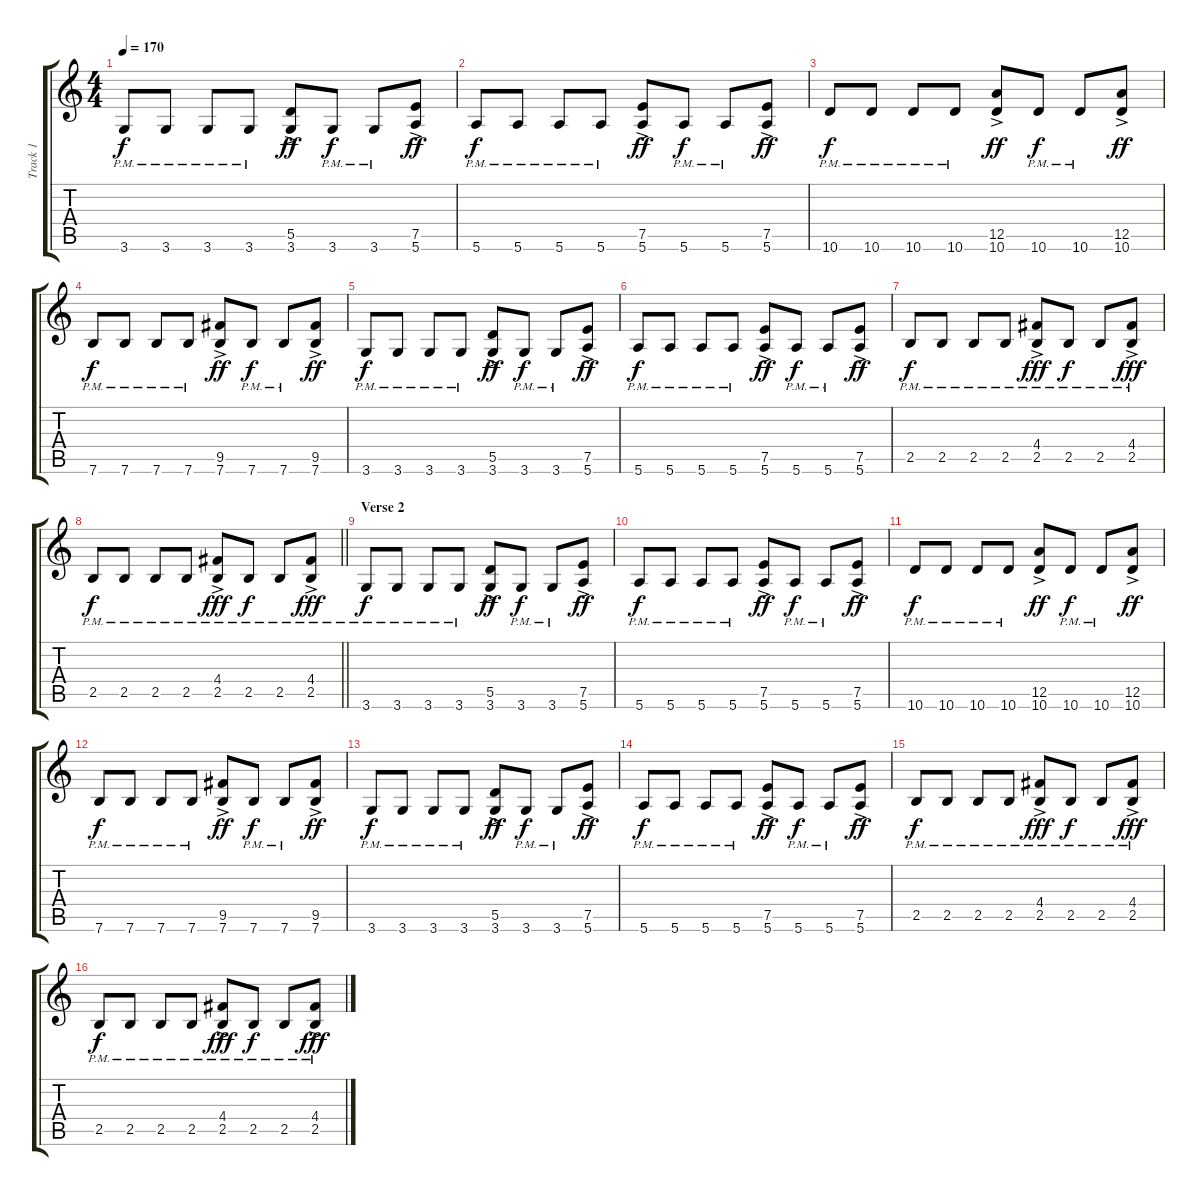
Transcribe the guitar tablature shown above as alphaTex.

\track ("Track 1" "Track 1") {instrument distortionguitar}
\staff {score tabs}
\tuning (E4 B3 G3 D3 A2 E2) {hide}
\ts (4 4)
\tempo 170
\clef g2
\ks c
3.6{pm}.8{dy f} 3.6{pm}.8 3.6{pm}.8 3.6{pm}.8 (5.5{ac} 3.6{ac}).8{dy ff} 3.6{pm}.8{dy f} 3.6{pm}.8 (7.5{ac} 5.6{ac}).8{dy ff} |
5.6{pm}.8{dy f} 5.6{pm}.8 5.6{pm}.8 5.6{pm}.8 (7.5{ac} 5.6{ac}).8{dy ff} 5.6{pm}.8{dy f} 5.6{pm}.8 (7.5{ac} 5.6{ac}).8{dy ff} |
10.6{pm}.8{dy f} 10.6{pm}.8 10.6{pm}.8 10.6{pm}.8 (12.5{ac} 10.6{ac}).8{dy ff} 10.6{pm}.8{dy f} 10.6{pm}.8 (12.5{ac} 10.6{ac}).8{dy ff} |
7.6{pm}.8{dy f} 7.6{pm}.8 7.6{pm}.8 7.6{pm}.8 (9.5{ac} 7.6{ac}).8{dy ff} 7.6{pm}.8{dy f} 7.6{pm}.8 (9.5{ac} 7.6{ac}).8{dy ff} |
3.6{pm}.8{dy f} 3.6{pm}.8 3.6{pm}.8 3.6{pm}.8 (5.5{ac} 3.6{ac}).8{dy ff} 3.6{pm}.8{dy f} 3.6{pm}.8 (7.5{ac} 5.6{ac}).8{dy ff} |
5.6{pm}.8{dy f} 5.6{pm}.8 5.6{pm}.8 5.6{pm}.8 (7.5{ac} 5.6{ac}).8{dy ff} 5.6{pm}.8{dy f} 5.6{pm}.8 (7.5{ac} 5.6{ac}).8{dy ff} |
2.5{pm}.8{dy f} 2.5{pm}.8 2.5{pm}.8 2.5{pm}.8 (4.4{ac} 2.5{ac pm}).8{dy fff} 2.5{pm}.8{dy f} 2.5{pm}.8 (4.4{ac} 2.5{ac pm}).8{dy fff} |
\barLineRight lightlight
2.5{pm}.8{dy f} 2.5{pm}.8 2.5{pm}.8 2.5{pm}.8 (4.4{ac} 2.5{ac pm}).8{dy fff} 2.5{pm}.8{dy f} 2.5{pm}.8 (4.4{ac} 2.5{ac pm}).8{dy fff} |
\section ("" "Verse 2")
3.6{pm}.8{dy f} 3.6{pm}.8 3.6{pm}.8 3.6{pm}.8 (5.5{ac} 3.6{ac}).8{dy ff} 3.6{pm}.8{dy f} 3.6{pm}.8 (7.5{ac} 5.6{ac}).8{dy ff} |
5.6{pm}.8{dy f} 5.6{pm}.8 5.6{pm}.8 5.6{pm}.8 (7.5{ac} 5.6{ac}).8{dy ff} 5.6{pm}.8{dy f} 5.6{pm}.8 (7.5{ac} 5.6{ac}).8{dy ff} |
10.6{pm}.8{dy f} 10.6{pm}.8 10.6{pm}.8 10.6{pm}.8 (12.5{ac} 10.6{ac}).8{dy ff} 10.6{pm}.8{dy f} 10.6{pm}.8 (12.5{ac} 10.6{ac}).8{dy ff} |
7.6{pm}.8{dy f} 7.6{pm}.8 7.6{pm}.8 7.6{pm}.8 (9.5{ac} 7.6{ac}).8{dy ff} 7.6{pm}.8{dy f} 7.6{pm}.8 (9.5{ac} 7.6{ac}).8{dy ff} |
3.6{pm}.8{dy f} 3.6{pm}.8 3.6{pm}.8 3.6{pm}.8 (5.5{ac} 3.6{ac}).8{dy ff} 3.6{pm}.8{dy f} 3.6{pm}.8 (7.5{ac} 5.6{ac}).8{dy ff} |
5.6{pm}.8{dy f} 5.6{pm}.8 5.6{pm}.8 5.6{pm}.8 (7.5{ac} 5.6{ac}).8{dy ff} 5.6{pm}.8{dy f} 5.6{pm}.8 (7.5{ac} 5.6{ac}).8{dy ff} |
2.5{pm}.8{dy f} 2.5{pm}.8 2.5{pm}.8 2.5{pm}.8 (4.4{ac} 2.5{ac pm}).8{dy fff} 2.5{pm}.8{dy f} 2.5{pm}.8 (4.4{ac} 2.5{ac pm}).8{dy fff} |
2.5{pm}.8{dy f} 2.5{pm}.8 2.5{pm}.8 2.5{pm}.8 (4.4{ac} 2.5{ac pm}).8{dy fff} 2.5{pm}.8{dy f} 2.5{pm}.8 (4.4{ac} 2.5{ac pm}).8{dy fff}
